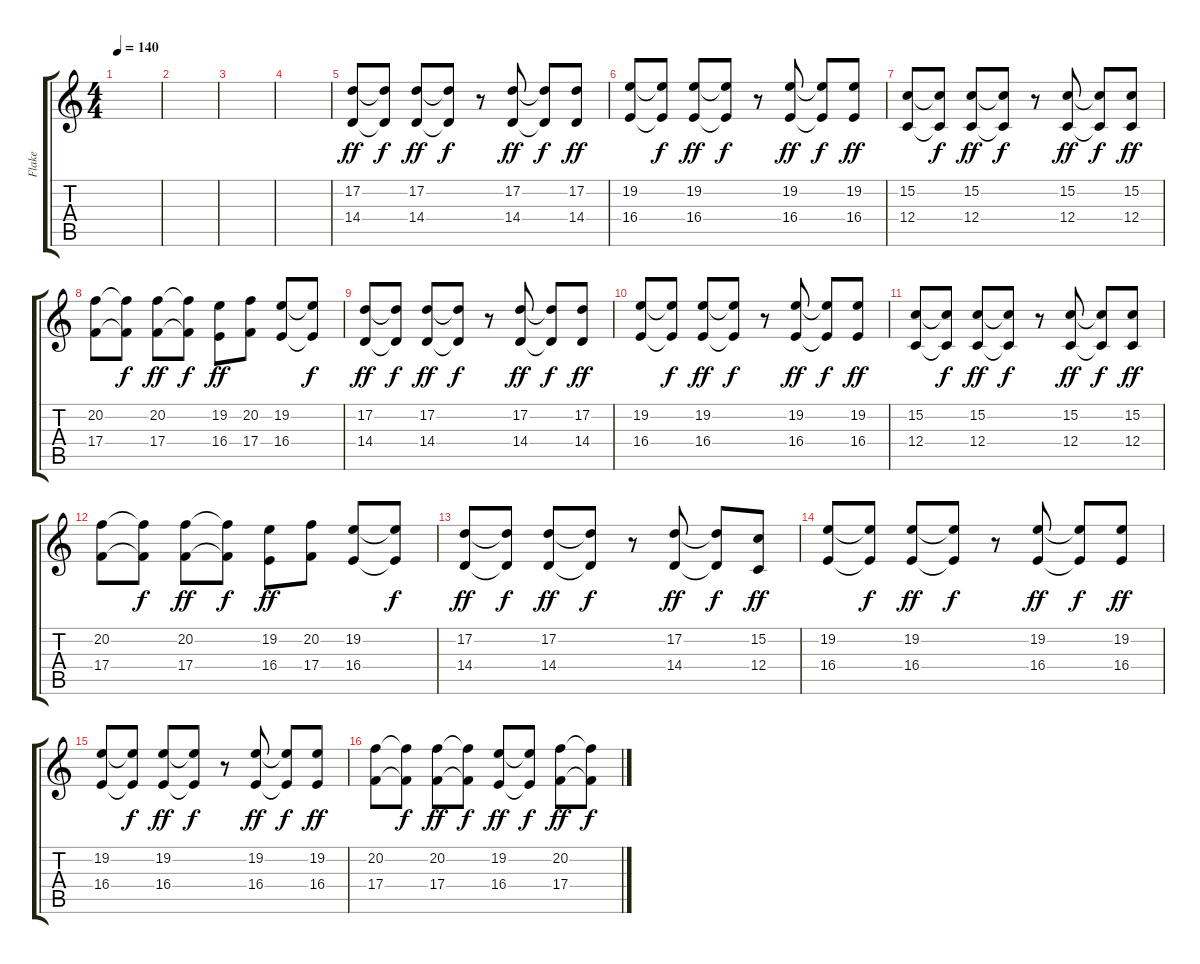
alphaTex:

\track ("Flake" "Flake") {instrument lead8bassandlead}
\staff {score tabs}
\tuning (D4 A3 F3 C3 G2 C2) {hide}
\ts (4 4)
\tempo 140
\clef g2
\ks c
|
|
|
|
(17.2 14.4).8{dy ff volume 8 instrument lead2sawtooth} (17.2{t} 14.4{t}).8{dy f} (17.2 14.4).8{dy ff} (17.2{t} 14.4{t}).8{dy f} r.8 (17.2 14.4).8{dy ff} (17.2{t} 14.4{t}).8{dy f} (17.2 14.4).8{dy ff} |
(19.2 16.4).8 (19.2{t} 16.4{t}).8{dy f} (19.2 16.4).8{dy ff} (19.2{t} 16.4{t}).8{dy f} r.8 (19.2 16.4).8{dy ff} (19.2{t} 16.4{t}).8{dy f} (19.2 16.4).8{dy ff} |
(15.2 12.4).8 (15.2{t} 12.4{t}).8{dy f} (15.2 12.4).8{dy ff} (15.2{t} 12.4{t}).8{dy f} r.8 (15.2 12.4).8{dy ff} (15.2{t} 12.4{t}).8{dy f} (15.2 12.4).8{dy ff} |
(20.2 17.4).8 (20.2{t} 17.4{t}).8{dy f} (20.2 17.4).8{dy ff} (20.2{t} 17.4{t}).8{dy f} (19.2 16.4).8{dy ff} (20.2 17.4).8 (19.2 16.4).8 (19.2{t} 16.4{t}).8{dy f} |
(17.2 14.4).8{dy ff} (17.2{t} 14.4{t}).8{dy f} (17.2 14.4).8{dy ff} (17.2{t} 14.4{t}).8{dy f} r.8 (17.2 14.4).8{dy ff} (17.2{t} 14.4{t}).8{dy f} (17.2 14.4).8{dy ff} |
(19.2 16.4).8 (19.2{t} 16.4{t}).8{dy f} (19.2 16.4).8{dy ff} (19.2{t} 16.4{t}).8{dy f} r.8 (19.2 16.4).8{dy ff} (19.2{t} 16.4{t}).8{dy f} (19.2 16.4).8{dy ff} |
(15.2 12.4).8 (15.2{t} 12.4{t}).8{dy f} (15.2 12.4).8{dy ff} (15.2{t} 12.4{t}).8{dy f} r.8 (15.2 12.4).8{dy ff} (15.2{t} 12.4{t}).8{dy f} (15.2 12.4).8{dy ff} |
(20.2 17.4).8 (20.2{t} 17.4{t}).8{dy f} (20.2 17.4).8{dy ff} (20.2{t} 17.4{t}).8{dy f} (19.2 16.4).8{dy ff} (20.2 17.4).8 (19.2 16.4).8 (19.2{t} 16.4{t}).8{dy f} |
(17.2 14.4).8{dy ff} (17.2{t} 14.4{t}).8{dy f} (17.2 14.4).8{dy ff} (17.2{t} 14.4{t}).8{dy f} r.8 (17.2 14.4).8{dy ff} (17.2{t} 14.4{t}).8{dy f} (15.2 12.4).8{dy ff} |
(19.2 16.4).8 (19.2{t} 16.4{t}).8{dy f} (19.2 16.4).8{dy ff} (19.2{t} 16.4{t}).8{dy f} r.8 (19.2 16.4).8{dy ff} (19.2{t} 16.4{t}).8{dy f} (19.2 16.4).8{dy ff} |
(19.2 16.4).8 (19.2{t} 16.4{t}).8{dy f} (19.2 16.4).8{dy ff} (19.2{t} 16.4{t}).8{dy f} r.8 (19.2 16.4).8{dy ff} (19.2{t} 16.4{t}).8{dy f} (19.2 16.4).8{dy ff} |
(20.2 17.4).8 (20.2{t} 17.4{t}).8{dy f} (20.2 17.4).8{dy ff} (20.2{t} 17.4{t}).8{dy f} (19.2 16.4).8{dy ff} (19.2{t} 16.4{t}).8{dy f} (20.2 17.4).8{dy ff} (20.2{t} 17.4{t}).8{dy f}
